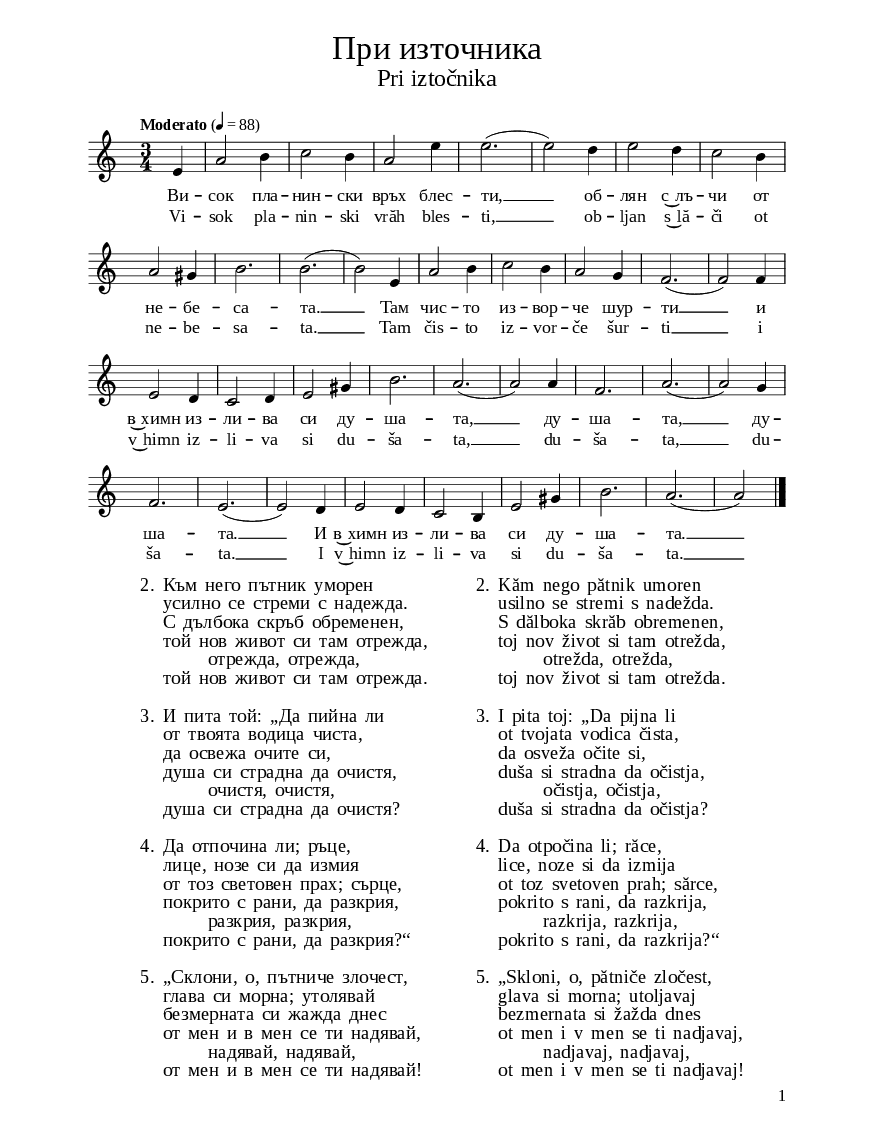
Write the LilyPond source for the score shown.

\version "2.24.1"

% include paper part and global functions
\include "include/globals.ily"

\bookpart {
   \label #'ref034
  \tocItem \markup "При източника – Pri iztočnika"
  \include "include/bookpart-paper.ily"
  \score {
    \include "include/score-layout.ily"

    \new Voice \absolute{
      \clef treble
      \key a \minor
      \time 3/4
      \tempoFunc "Moderato" 4 "88"
      \autoBeamOff
      \partial 4

      e'4 | a'2 b'4 | c''2 b'4 | a'2 e''4 | e''2. (| e''2) d''4 | e''2 d''4 | c''2 b'4 \break |
      a'2 gis'4 | b'2. | b'2. (| b'2 ) e'4 | a'2 b'4 | c''2 b'4 | a'2 g'4 | f'2. (| f'2 ) f'4 \break |
      e'2 d'4 | c'2 d'4 | e'2 gis'4 | b'2. | a'2. (| a'2 )a'4 | f'2. | a'2. ( | a'2 ) g'4 \break |
      f'2. | e'2. (|e'2) d'4 e'2 d'4 | c'2 b4 | e'2 gis'4 | b'2. | a'2. ( | a'2 ) \bar "|." \break
    }
    \addlyrics {
      Ви -- сок
      пла -- нин -- ски връх блес -- ти, __ об -- лян с~лъ
      -- чи от не -- бе -- са -- та. __ Там чис -- то из
      -- вор -- че шур -- ти __ и в~химн из -- ли -- ва
      си ду -- ша -- -- та, __ ду -- ша -- та, __ ду -- ша --
      та. __ И в~химн из -- ли -- ва си ду -- ша -- та. __
    }

     \addlyrics {
      Vi -- sok
      pla -- nin -- ski vrăh bles -- ti, __ ob -- ljan s~lă
      -- či ot ne -- be -- sa -- ta. __ Tam čis -- to iz
      -- vor -- če šur -- ti __ i v~himn iz -- li -- va
      si du -- ša -- -- ta, __ du -- ša -- ta, __ du -- ša --
      ta. __ I v~himn iz -- li -- va si du -- ša -- ta. __
    }

    \header {
      title = \titleFunc "При източника" "Pri iztočnika"
    }

    \midi{}

  } % score



  \markup \fontsize #+1.7 {
    \hspace #5
    \override #'(baseline-skip . 1.8)
    \column {
      \line { 2. Към него пътник уморен}
      \line {   "   " усилно се стреми с надежда.}
      \line {   "   " С дълбока скръб обременен,}
      \line {   "   " той нов живот си там отрежда,}
      \line {   "   "  "   "  "   " отрежда, отрежда,}
      \line {   "   " той нов живот си там отрежда.}
      \line { " " }
      \line { 3. И пита той: „Да пийна ли}
      \line {   "   " от твоята водица чиста, }
      \line {   "   " да освежа очите си,}
      \line {   "   " душа си страдна да очистя,}
      \line {    "   "  "   "  "   " очистя, очистя,}
      \line {   "   " душа си страдна да очистя?}
      \line { " " }
      \line { 4. Да отпочина ли; ръце,}
      \line {   "   " лице, нозе си да измия}
      \line {   "   " от тоз световен прах; сърце,}
      \line {   "   " покрито с рани, да разкрия,}
      \line {    "   "  "   "  "   " разкрия, разкрия,}
      \line {   "   " покрито с рани, да разкрия?“}
      \line { " " }
      \line { 5.  „Склони, о, пътниче злочест,}
      \line {   "   " глава си морна; утолявай}
      \line {   "   " безмерната си жажда днес}
      \line {   "   " от мен и в мен се ти надявай,}
      \line {   "   "  "   "  "   " надявай, надявай,}
      \line {   "   " от мен и в мен се ти надявай!}




    }

    \hspace #4
    \override #'(baseline-skip . 1.8)
    \column {
      \line { 2. Kăm nego pătnik umoren}
      \line {   "   " usilno se stremi s nadežda.}
      \line {   "   " S dălboka skrăb obremenen,}
      \line {   "   " toj nov život si tam otrežda,}
      \line {   "   "  "   "  "   " otrežda, otrežda,}
      \line {   "   " toj nov život si tam otrežda.}
      \line { " " }
      \line { 3. I pita toj: „Da pijna li}
      \line {   "   " ot tvojata vodica čista, }
      \line {   "   " da osveža očite si,}
      \line {   "   " duša si stradna da očistja,}
      \line {    "   "  "   "  "   " očistja, očistja,}
      \line {   "   " duša si stradna da očistja?}
      \line { " " }
      \line { 4. Da otpočina li; răce,}
      \line {   "   " lice, noze si da izmija}
      \line {   "   " ot toz svetoven prah; sărce,}
      \line {   "   " pokrito s rani, da razkrija,}
      \line {    "   "  "   "  "   " razkrija, razkrija,}
      \line {   "   " pokrito s rani, da razkrija?“}
      \line { " " }
      \line { 5.  „Skloni, o, pătniče zločest,}
      \line {   "   " glava si morna; utoljavaj}
      \line {   "   " bezmernata si žažda dnes}
      \line {   "   " ot men i v men se ti nadjavaj,}
      \line {   "   "  "   "  "   " nadjavaj, nadjavaj,}
      \line {   "   " ot men i v men se ti nadjavaj!}




    } %column
  } % markup

  \pageBreak

  \markup \fontsize #+1.7 {
    \hspace #5
    \override #'(baseline-skip . 1.8)
    \column {

      \line { 6. Гласа ти мъченишки чух,}
      \line {   "   " приех и твойта жалба мила.}
      \line {   "   " Аз съм велик Божествен дух}
      \line {   "   " и ще ти дам живот и сила,}
      \line {   "   "  "   "  "   " и сила, и сила,}
      \line {   "   " и ще ти дам живот и сила.}
      \line { " " }
      \line { 7. Ела, ела и пий от мен,}
      \line {   "   " о, мило Божие създание!}
      \line {   "   " Настъпи веч последен ден}
      \line {   "   " на всяка мъка и страданье,}
      \line {  "   "  "   "  "   " страданье, страданье,}
      \line {   "   " на всяка мъка и страданье.“}

    }

    \hspace #4
    \override #'(baseline-skip . 1.8)
    \column {

      \line { 6. Glasa ti măčeniški čuh,}
      \line {   "   " prieh i tvojta žalba mila.}
      \line {   "   " Az săm velik Božestven duh}
      \line {   "   " i šte ti dam život i sila,}
      \line {   "   "  "   "  "   " i sila, i sila,}
      \line {   "   " i šte ti dam život i sila.}
      \line { " " }
      \line { 7. Ela, ela i pij ot men,}
      \line {   "   " o, milo Božie săzdanie!}
      \line {   "   " Nastăpi več posleden den}
      \line {   "   " na vsjaka măka i stradanje,}
      \line {  "   "  "   "  "   " stradanje, stradanje,}
      \line {   "   " na vsjaka măka i stradanje.“}

    } %column
  } % markup


  \markup \empty-two


  % include foreign translation(s) of the song
  \version "2.24.1"

\markup \fill-line { \fontsize #deTitleFontSize "Bei der Quelle" }
\markup \null
\markup \null
\markup \fontsize #+2.0 {

 
 
  \override #'(baseline-skip . 1.8)

  \column {

    \line { 1. Ein hoher Berggipfel glänzt,}

    \line { "   " beschienen von himmlischen Strahlen. }

    \line { "   " Dort sprudelt eine reine Quelle }

    \line { "   " und in Hymnen gießt sie aus ihre Seele,}

    \line { "   " Seele, Seele,}

    \line { "   " und in Hymnen gießt sie ihre Seele aus.}
    \line { "   " }

    \line { 2. Zu ihr strebt mühsam ein müder }

    \line { "   "  Wanderer mit Hoffnung. }

    \line { "   " Von tiefer Trauer bedrückt,}

    \line { "   " wird ihm dort neues Leben zuteil, }

    \line { "   " zuteil, zuteil}

    \line { "   " ihm wird dort neues Leben zuteil.}
    \line { "   " }

    \line { 3. Und er fragt: }

    \line { "   " „Darf ich von deinem}

    \line { "   " reinen Wasser trinken, }

    \line { "   " damit ich meine Augen erquicke,}

    \line { "   " damit ich meine leidende Seele reinige,}

    \line { "   " reinige, reinige,}

    \line { "   " damit ich meine leidende Seele reinige?}
    \line { "   " }

    \line {  4. Darf ich mich erholen,}

    \line { "   " mein Gesicht und meine Füße }

    \line { "   " von diesem weltlichen Staub reinigen,}

    \line { "   " mein mit Wunden bedecktes Herz öffnen,}

    \line { "   " öffnen, öffnen,}

    \line { "   " mein mit Wunden bedecktes Herz öffnen?“}
    \line { "   " }
  \line {  5. „Neige dein Haupt, }

    \line { "   " oh, unglücklicher Wanderer: }

    \line { "   " lösche heute deinen unendlichen Durst }

    \line { "   " durch mich }

    \line { "   " und hoffe auf mich,}

    \line { "   " hoffe, hoffe auf mich und}

    \line { "   " hoffe du auf mich!}
   


  }

  \hspace #-1
  \vspace #0.5
  \override #'(baseline-skip . 1.8)
  \column {
  

    \line {  6. Ich habe deine Märtyrerstimme gehört,}

    \line { "   " deine sanfte Klage vernommen. }

    \line { "   " Ich bin ein großer, göttlicher Geist}

    \line { "   " und werde dir Leben und Kraft }

    \line { "   " und Kraft und Kraft}

    \line { "   " und ich werde dir }
     \line { "   " Leben und Kraft geben.}
    \line { "   " }

    \line {  7. Komm, komm und trinke von mir}

    \line { "   " oh, geliebtes göttliches Geschöpf! }

    \line { "   " Angebrochen ist der letzte Tag}

    \line { "   " aller Qual und Trauer,}

    \line { "   " Trauer, Trauer,}

    \line { "   " aller Qual und Trauer.“}


  }
}




} % bookpart
